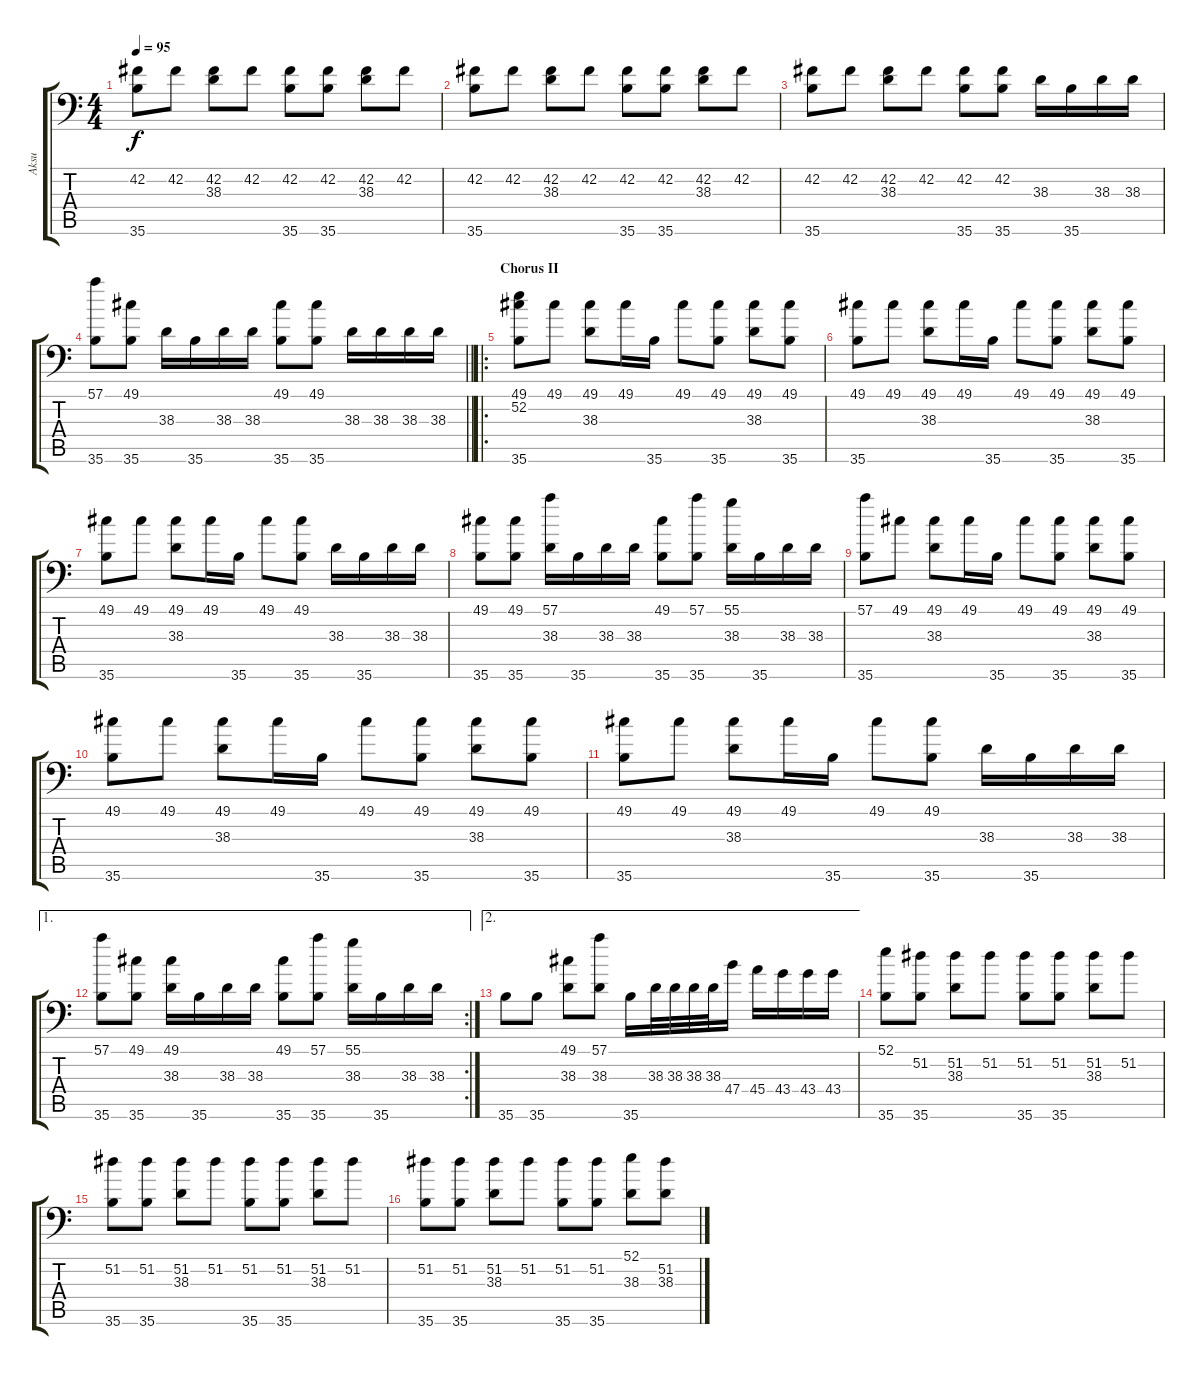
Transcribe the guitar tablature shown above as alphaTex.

\track ("Aksu" "Aksu") {instrument acousticgrandpiano}
\staff {score tabs}
\tuning (C-1 C-1 C-1 C-1 C-1 C-1) {hide}
\ts (4 4)
\tempo 95
\clef f4
\ks c
(42.2 35.6).8{dy f} 42.2.8 (42.2 38.3).8 42.2.8 (42.2 35.6).8 (42.2 35.6).8 (42.2 38.3).8 42.2.8 |
(42.2 35.6).8 42.2.8 (42.2 38.3).8 42.2.8 (42.2 35.6).8 (42.2 35.6).8 (42.2 38.3).8 42.2.8 |
(42.2 35.6).8 42.2.8 (42.2 38.3).8 42.2.8 (42.2 35.6).8 (42.2 35.6).8 38.3.16 35.6.16 38.3.16 38.3.16 |
\barLineRight lightlight
(57.1 35.6).8 (49.1 35.6).8 38.3.16 35.6.16 38.3.16 38.3.16 (49.1 35.6).8 (49.1 35.6).8 38.3.16 38.3.16 38.3.16 38.3.16 |
\ro
\section ("" "Chorus II")
(49.1 52.2 35.6).8 49.1.8 (49.1 38.3).8 49.1.16 35.6.16 49.1.8 (49.1 35.6).8 (49.1 38.3).8 (49.1 35.6).8 |
(49.1 35.6).8 49.1.8 (49.1 38.3).8 49.1.16 35.6.16 49.1.8 (49.1 35.6).8 (49.1 38.3).8 (49.1 35.6).8 |
(49.1 35.6).8 49.1.8 (49.1 38.3).8 49.1.16 35.6.16 49.1.8 (49.1 35.6).8 38.3.16 35.6.16 38.3.16 38.3.16 |
(49.1 35.6).8 (49.1 35.6).8 (57.1 38.3).16 35.6.16 38.3.16 38.3.16 (49.1 35.6).8 (57.1 35.6).8 (55.1 38.3).16 35.6.16 38.3.16 38.3.16 |
(57.1 35.6).8 49.1.8 (49.1 38.3).8 49.1.16 35.6.16 49.1.8 (49.1 35.6).8 (49.1 38.3).8 (49.1 35.6).8 |
(49.1 35.6).8 49.1.8 (49.1 38.3).8 49.1.16 35.6.16 49.1.8 (49.1 35.6).8 (49.1 38.3).8 (49.1 35.6).8 |
(49.1 35.6).8 49.1.8 (49.1 38.3).8 49.1.16 35.6.16 49.1.8 (49.1 35.6).8 38.3.16 35.6.16 38.3.16 38.3.16 |
\ae 1
\rc 2
(57.1 35.6).8 (49.1 35.6).8 (49.1 38.3).16 35.6.16 38.3.16 38.3.16 (49.1 35.6).8 (57.1 35.6).8 (55.1 38.3).16 35.6.16 38.3.16 38.3.16 |
\ae 2
35.6.8 35.6.8 (49.1 38.3).8 (57.1 38.3).8 35.6.16 38.3.32 38.3.32 38.3.32 38.3.32 47.4.16 45.4.16 43.4.16 43.4.16 43.4.16 |
(52.1 35.6).8 (51.2 35.6).8 (51.2 38.3).8 51.2.8 (51.2 35.6).8 (51.2 35.6).8 (51.2 38.3).8 51.2.8 |
(51.2 35.6).8 (51.2 35.6).8 (51.2 38.3).8 51.2.8 (51.2 35.6).8 (51.2 35.6).8 (51.2 38.3).8 51.2.8 |
(51.2 35.6).8 (51.2 35.6).8 (51.2 38.3).8 51.2.8 (51.2 35.6).8 (51.2 35.6).8 (52.1 38.3).8 (51.2 38.3).8
